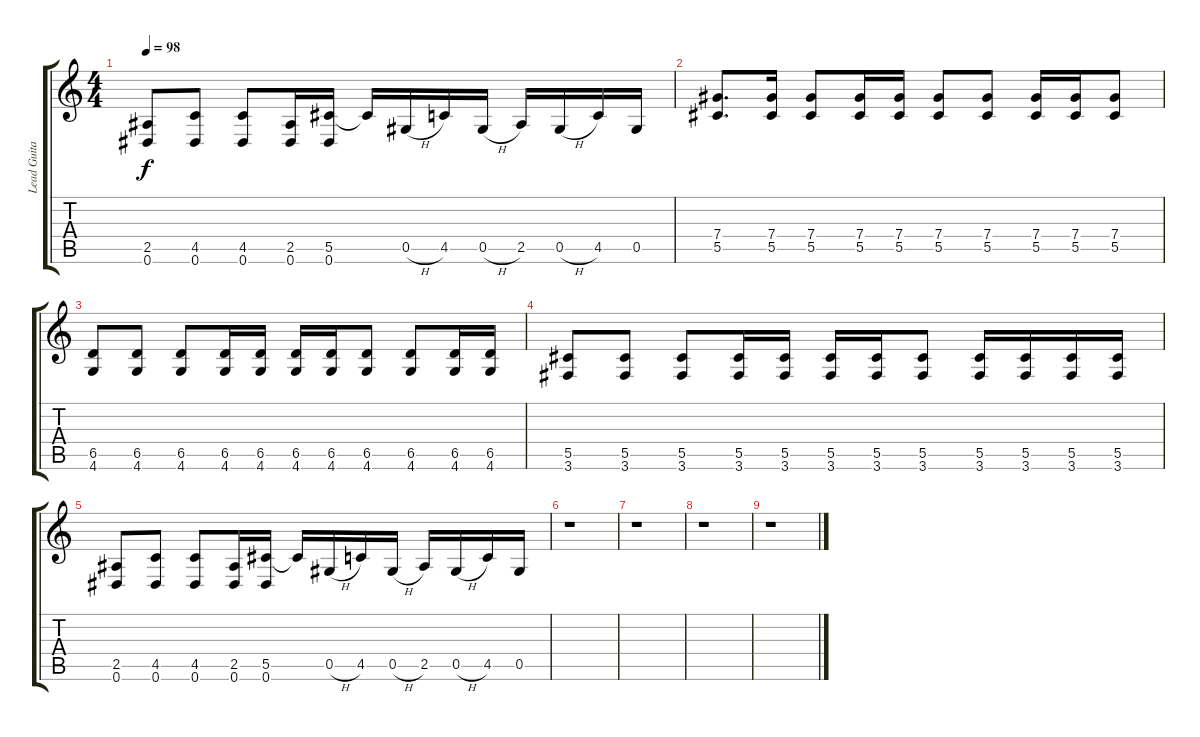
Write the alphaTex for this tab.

\track ("Lead Guitar" "Lead Guita") {instrument overdrivenguitar}
\staff {score tabs}
\tuning (Eb4 Bb3 Gb3 Db3 Ab2 Eb2) {hide}
\ts (4 4)
\tempo 98
\clef g2
\ks c
(2.5 0.6).8{dy f} (4.5 0.6).8 (4.5 0.6).8 (2.5 0.6).16 (5.5 0.6).16 5.5{t}.16 0.5{h}.16 4.5.16 0.5{h}.16 2.5.16 0.5{h}.16 4.5.16 0.5.16 |
(7.4 5.5).8{d} (7.4 5.5).16 (7.4 5.5).8 (7.4 5.5).16 (7.4 5.5).16 (7.4 5.5).8 (7.4 5.5).8 (7.4 5.5).16 (7.4 5.5).16 (7.4 5.5).8 |
(6.5 4.6).8 (6.5 4.6).8 (6.5 4.6).8 (6.5 4.6).16 (6.5 4.6).16 (6.5 4.6).16 (6.5 4.6).16 (6.5 4.6).8 (6.5 4.6).8 (6.5 4.6).16 (6.5 4.6).16 |
(5.5 3.6).8 (5.5 3.6).8 (5.5 3.6).8 (5.5 3.6).16 (5.5 3.6).16 (5.5 3.6).16 (5.5 3.6).16 (5.5 3.6).8 (5.5 3.6).16 (5.5 3.6).16 (5.5 3.6).16 (5.5 3.6).16 |
(2.5 0.6).8 (4.5 0.6).8 (4.5 0.6).8 (2.5 0.6).16 (5.5 0.6).16 5.5{t}.16 0.5{h}.16 4.5.16 0.5{h}.16 2.5.16 0.5{h}.16 4.5.16 0.5.16 |
r.1 |
r.1 |
r.1 |
r.1
